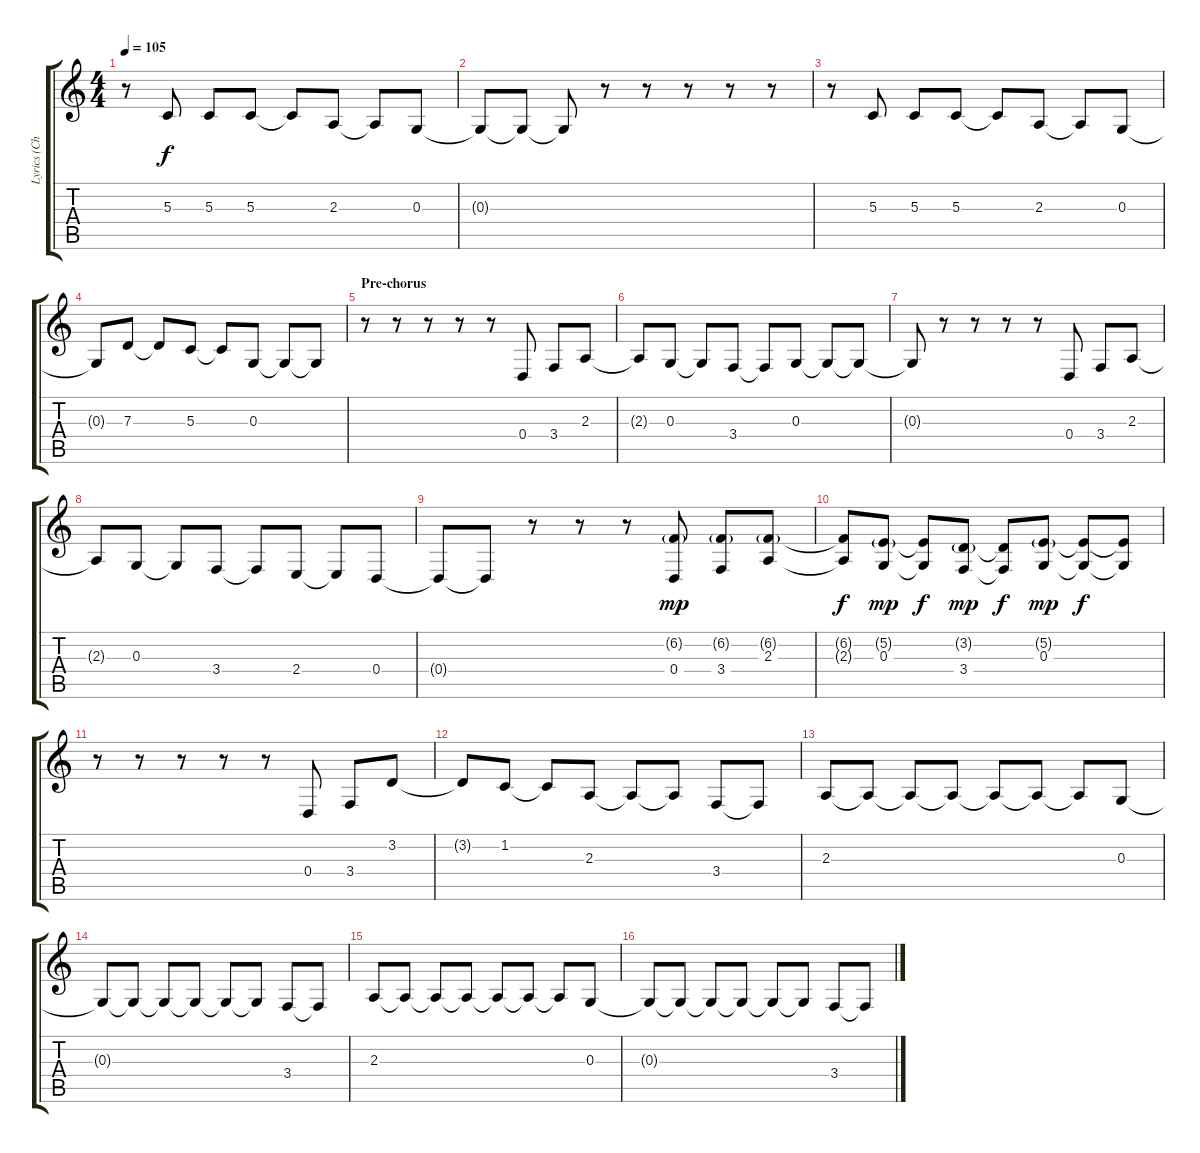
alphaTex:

\track ("Lyrics (Chester)" "Lyrics (Ch") {instrument oboe}
\staff {score tabs}
\tuning (E4 B3 G3 D3 A2 E2) {hide}
\ts (4 4)
\tempo 105
\clef g2
\ks c
r.8{dy f} 5.3.8 5.3.8 5.3.8 5.3{t}.8 2.3.8 2.3{t}.8 0.3.8 |
0.3{t}.8 0.3{t}.8 0.3{t}.8 r.8 r.8 r.8 r.8 r.8 |
r.8 5.3.8 5.3.8 5.3.8 5.3{t}.8 2.3.8 2.3{t}.8 0.3.8 |
0.3{t}.8 7.3.8 7.3{t}.8 5.3.8 5.3{t}.8 0.3.8 0.3{t}.8 0.3{t}.8 |
\section ("" "Pre-chorus")
r.8{volume 10} r.8 r.8 r.8 r.8 0.4.8 3.4.8 2.3.8 |
2.3{t}.8{volume 10} 0.3.8 0.3{t}.8 3.4.8 3.4{t}.8 0.3.8 0.3{t}.8 0.3{t}.8 |
0.3{t}.8{volume 10} r.8 r.8 r.8 r.8 0.4.8 3.4.8 2.3.8 |
2.3{t}.8{volume 10} 0.3.8 0.3{t}.8 3.4.8 3.4{t}.8 2.4.8 2.4{t}.8 0.4.8 |
0.4{t}.8{volume 10} 0.4{t}.8 r.8 r.8 r.8 (6.2{g} 0.4).8{dy mp} (6.2{g} 3.4).8 (6.2{g} 2.3).8 |
(6.2{t} 2.3{t}).8{dy f volume 10} (5.2{g} 0.3).8{dy mp} (5.2{t} 0.3{t}).8{dy f} (3.2{g} 3.4).8{dy mp} (3.2{t} 3.4{t}).8{dy f} (5.2{g} 0.3).8{dy mp} (5.2{t} 0.3{t}).8{dy f} (5.2{t} 0.3{t}).8 |
r.8{volume 10} r.8 r.8 r.8 r.8 0.4.8 3.4.8 3.2.8 |
3.2{t}.8{volume 10} 1.2.8 1.2{t}.8 2.3.8 2.3{t}.8 2.3{t}.8 3.4.8 3.4{t}.8 |
2.3.8 2.3{t}.8 2.3{t}.8 2.3{t}.8 2.3{t}.8 2.3{t}.8 2.3{t}.8 0.3.8 |
0.3{t}.8 0.3{t}.8 0.3{t}.8 0.3{t}.8 0.3{t}.8 0.3{t}.8 3.4.8 3.4{t}.8 |
2.3.8 2.3{t}.8 2.3{t}.8 2.3{t}.8 2.3{t}.8 2.3{t}.8 2.3{t}.8 0.3.8 |
0.3{t}.8 0.3{t}.8 0.3{t}.8 0.3{t}.8 0.3{t}.8 0.3{t}.8 3.4.8 3.4{t}.8
